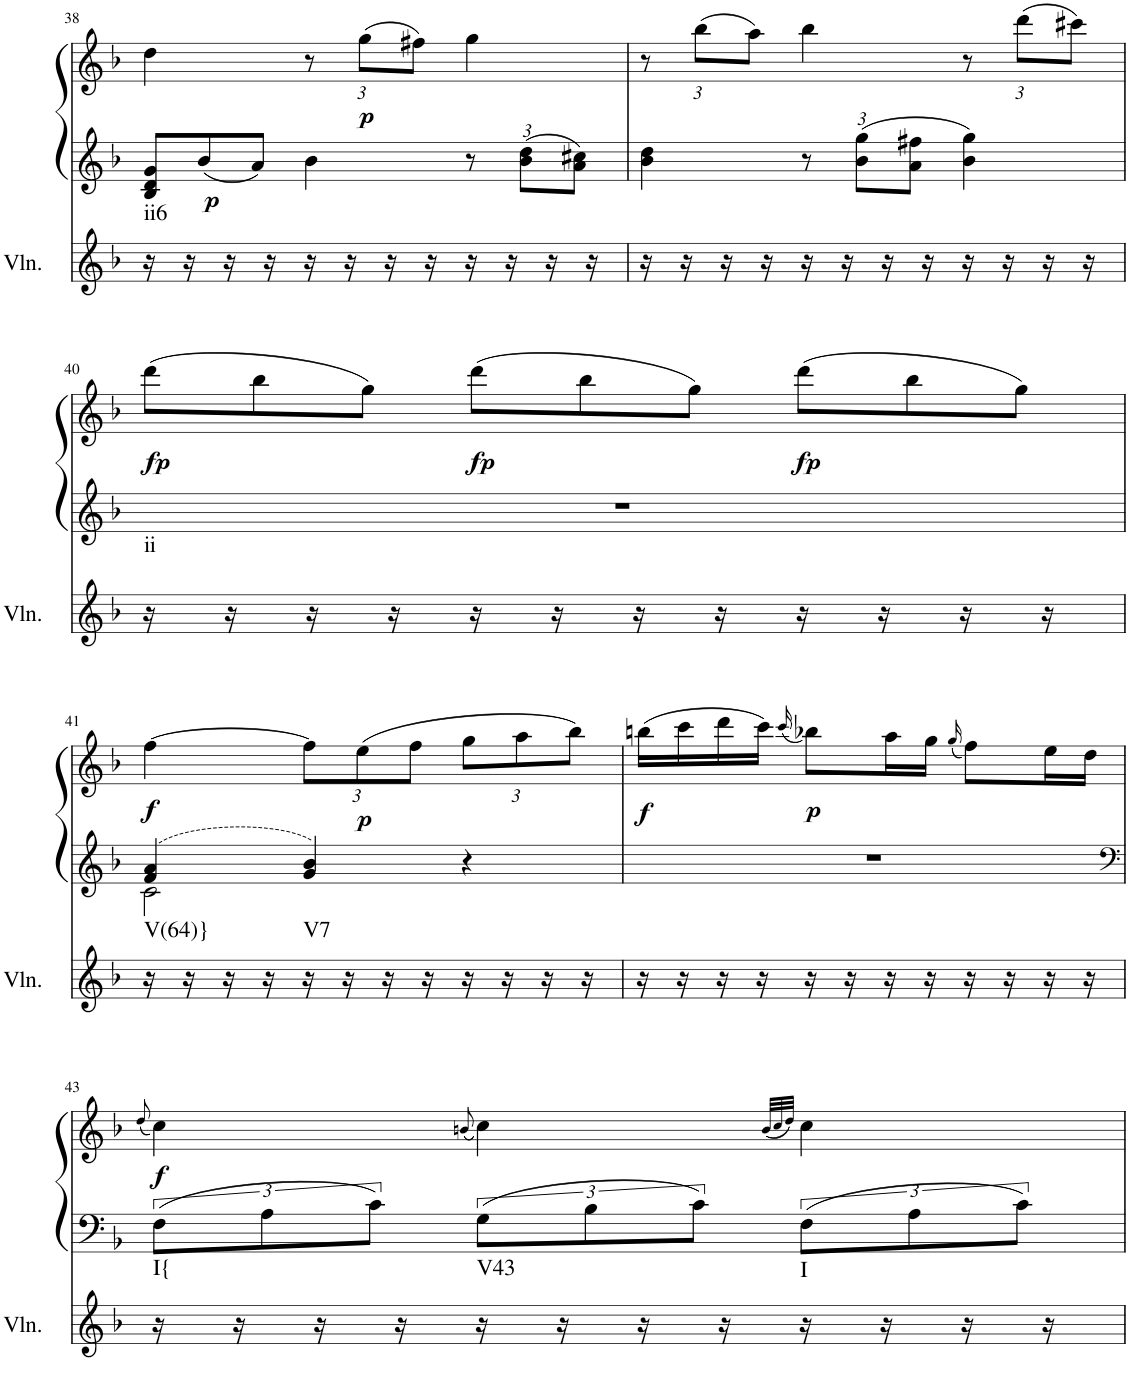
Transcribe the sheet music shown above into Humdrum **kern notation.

**kern	**harte	**kern	**kern	**dynam
*part2	*part2	*part1	*part1	*part1
*staff3	*	*staff2	*staff1	*staff1/2
*I"Violin	*	*I"Klavier linke Hand	*	*
*I'Vln.	*	*	*	*
!!LO:PB:g=z
*clefG2	*	*clefG2	*clefG2	*
*k[b-]	*	*k[b-]	*k[b-]	*
*M3/4	*	*M3/4	*M3/4	*
*	*	*Xbrackettup	*	*
=38	=38	=38	=38	=38
!	!LO:H:kt=ii6	!	!	!
16r	N	12B-/ 12d/ 12g/L	4dd\	.
16r	.	.	.	.
!	!	!	!	!LO:DY:b=2
.	.	12b-/	.	p
16r	.	.	.	.
.	.	12a/J	.	.
16r	.	.	.	.
*	*	*	*Xbrackettup	*
16r	.	4b-\	12r	.
16r	.	.	.	.
!	!	!	!	!LO:DY:b
.	.	.	(12gg\L	p
16r	.	.	.	.
.	.	.	12ff#X\J)	.
16r	.	.	.	.
16r	.	12r	4gg\	.
16r	.	.	.	.
.	.	12b-\ 12dd\L	.	.
16r	.	.	.	.
.	.	12a\ 12cc#X\J	.	.
16r	.	.	.	.
=39	=39	=39	=39	=39
16r	.	4b-\ 4dd\	12r	.
16r	.	.	.	.
.	.	.	(12bb-\L	.
16r	.	.	.	.
.	.	.	12aa\J)	.
16r	.	.	.	.
16r	.	12r	4bb-\	.
16r	.	.	.	.
.	.	12b-\ 12gg\L	.	.
16r	.	.	.	.
.	.	12a\ 12ff#X\J	.	.
16r	.	.	.	.
16r	.	4b-\ 4gg\	12r	.
16r	.	.	.	.
.	.	.	(12ddd\L	.
16r	.	.	.	.
.	.	.	12ccc#X\J)	.
16r	.	.	.	.
!!LO:LB:g=z
=40	=40	=40	=40	=40
!	!LO:H:kt=ii	!	!	!LO:DY:b
16r	N	2.r	(12ddd\L	fp
16r	.	.	.	.
.	.	.	12bb-\	.
16r	.	.	.	.
.	.	.	12gg\J)	.
16r	.	.	.	.
!	!	!	!	!LO:DY:b
16r	.	.	(12ddd\L	fp
16r	.	.	.	.
.	.	.	12bb-\	.
16r	.	.	.	.
.	.	.	12gg\J)	.
16r	.	.	.	.
!	!	!	!	!LO:DY:b
16r	.	.	(12ddd\L	fp
16r	.	.	.	.
.	.	.	12bb-\	.
16r	.	.	.	.
.	.	.	12gg\J)	.
16r	.	.	.	.
!!LO:LB:g=z
=41	=41	=41	=41	=41
*	*	*^	*	*
!	!LO:H:kt=V(64)}	!	!	!	!LO:DY:b
16r	N	4f/ 4a/	2c\	[4ff\	f
16r	.	.	.	.	.
16r	.	.	.	.	.
16r	.	.	.	.	.
!	!LO:H:kt=V7	!	!	!	!
16r	N	4g/ 4b-/	.	12ff\L]	.
16r	.	.	.	.	.
!	!	!	!	!	!LO:DY:b
.	.	.	.	(12ee\	p
16r	.	.	.	.	.
.	.	.	.	12ff\J	.
16r	.	.	.	.	.
16r	.	4r	4ryy	12gg\L	.
16r	.	.	.	.	.
.	.	.	.	12aa\	.
16r	.	.	.	.	.
.	.	.	.	12bb-\J)	.
16r	.	.	.	.	.
*	*	*v	*v	*	*
=42	=42	=42	=42	=42
!	!	!	!	!LO:DY:b
16r	.	2.r	(16bbn\LL	f
16r	.	.	16ccc\	.
16r	.	.	16ddd\	.
16r	.	.	16ccc\JJ)	.
.	.	.	(16qccc/	.
!	!	!	!	!LO:DY:b
16r	.	.	8bb-X\L)	p
16r	.	.	.	.
16r	.	.	16aa\L	.
16r	.	.	16gg\JJ	.
.	.	.	(16qgg/	.
16r	.	.	8ff\L)	.
16r	.	.	.	.
16r	.	.	16ee\L	.
16r	.	.	16dd\JJ	.
!!LO:LB:g=z
=43	=43	=43	=43	=43
*	*	*clefF4	*	*
.	.	.	(8qdd/	.
*	*	*brackettup	*	*
!	!LO:H:kt=I{	!	!	!LO:DY:b
16r	N	12F\L	4cc\)	f
16r	.	.	.	.
.	.	12A\	.	.
16r	.	.	.	.
.	.	12c\J	.	.
16r	.	.	.	.
.	.	.	(8qbn/	.
!	!LO:H:kt=V43	!	!	!
16r	N	12G\L	4cc\)	.
16r	.	.	.	.
.	.	12B-\	.	.
16r	.	.	.	.
.	.	12c\J	.	.
16r	.	.	.	.
.	.	.	(32qb/LLL	.
.	.	.	32qcc/	.
.	.	.	32qdd/JJJ)	.
!	!LO:H:kt=I	!	!	!
16r	N	12F\L	4cc\	.
16r	.	.	.	.
.	.	12A\	.	.
16r	.	.	.	.
.	.	12c\J	.	.
16r	.	.	.	.
=	=	=	=	=
*-	*-	*-	*-	*-
